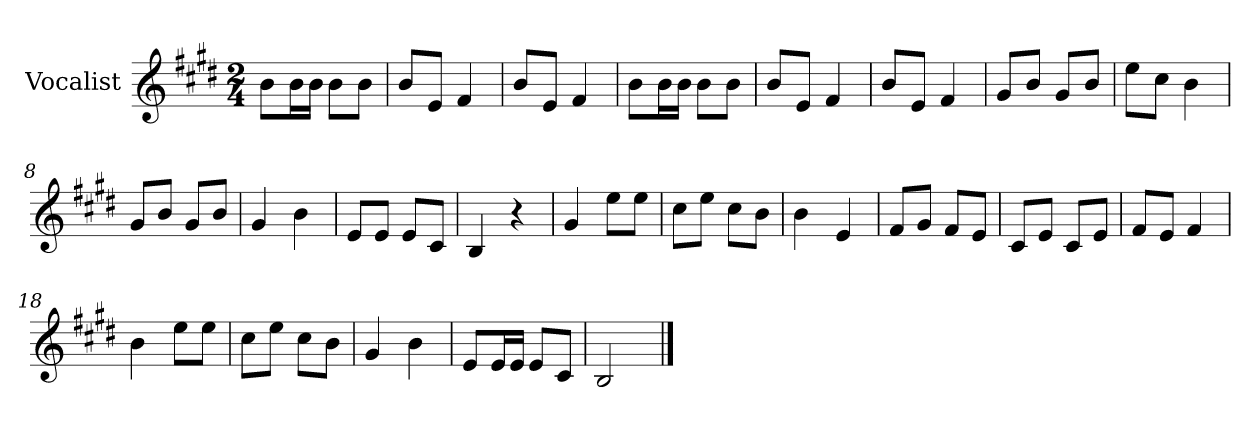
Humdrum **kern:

**kern
*part1
*staff1
*I"Vocalist
*k[f#c#g#d#]
*E:
*M2/4
=
8bL
16bL
16bJJ
8bL
8bJ
=1
8bL
8eJ
4f#
=2
8bL
8eJ
4f#
=3
8bL
16bL
16bJJ
8bL
8bJ
=4
8bL
8eJ
4f#
=5
8bL
8eJ
4f#
=6
8g#L
8bJ
8g#L
8bJ
=7
8eeL
8cc#J
4b
=8
8g#L
8bJ
8g#L
8bJ
=9
4g#
4b
=10
8eL
8eJ
8eL
8c#J
=11
4B
4r
=12
4g#
8eeL
8eeJ
=13
8cc#L
8eeJ
8cc#L
8bJ
=14
4b
4e
=15
8f#L
8g#J
8f#L
8eJ
=16
8c#L
8eJ
8c#L
8eJ
=17
8f#L
8eJ
4f#
=18
4b
8eeL
8eeJ
=19
8cc#L
8eeJ
8cc#L
8bJ
=20
4g#
4b
=21
8eL
16eL
16eJJ
8eL
8c#J
=22
2B
==
*-
